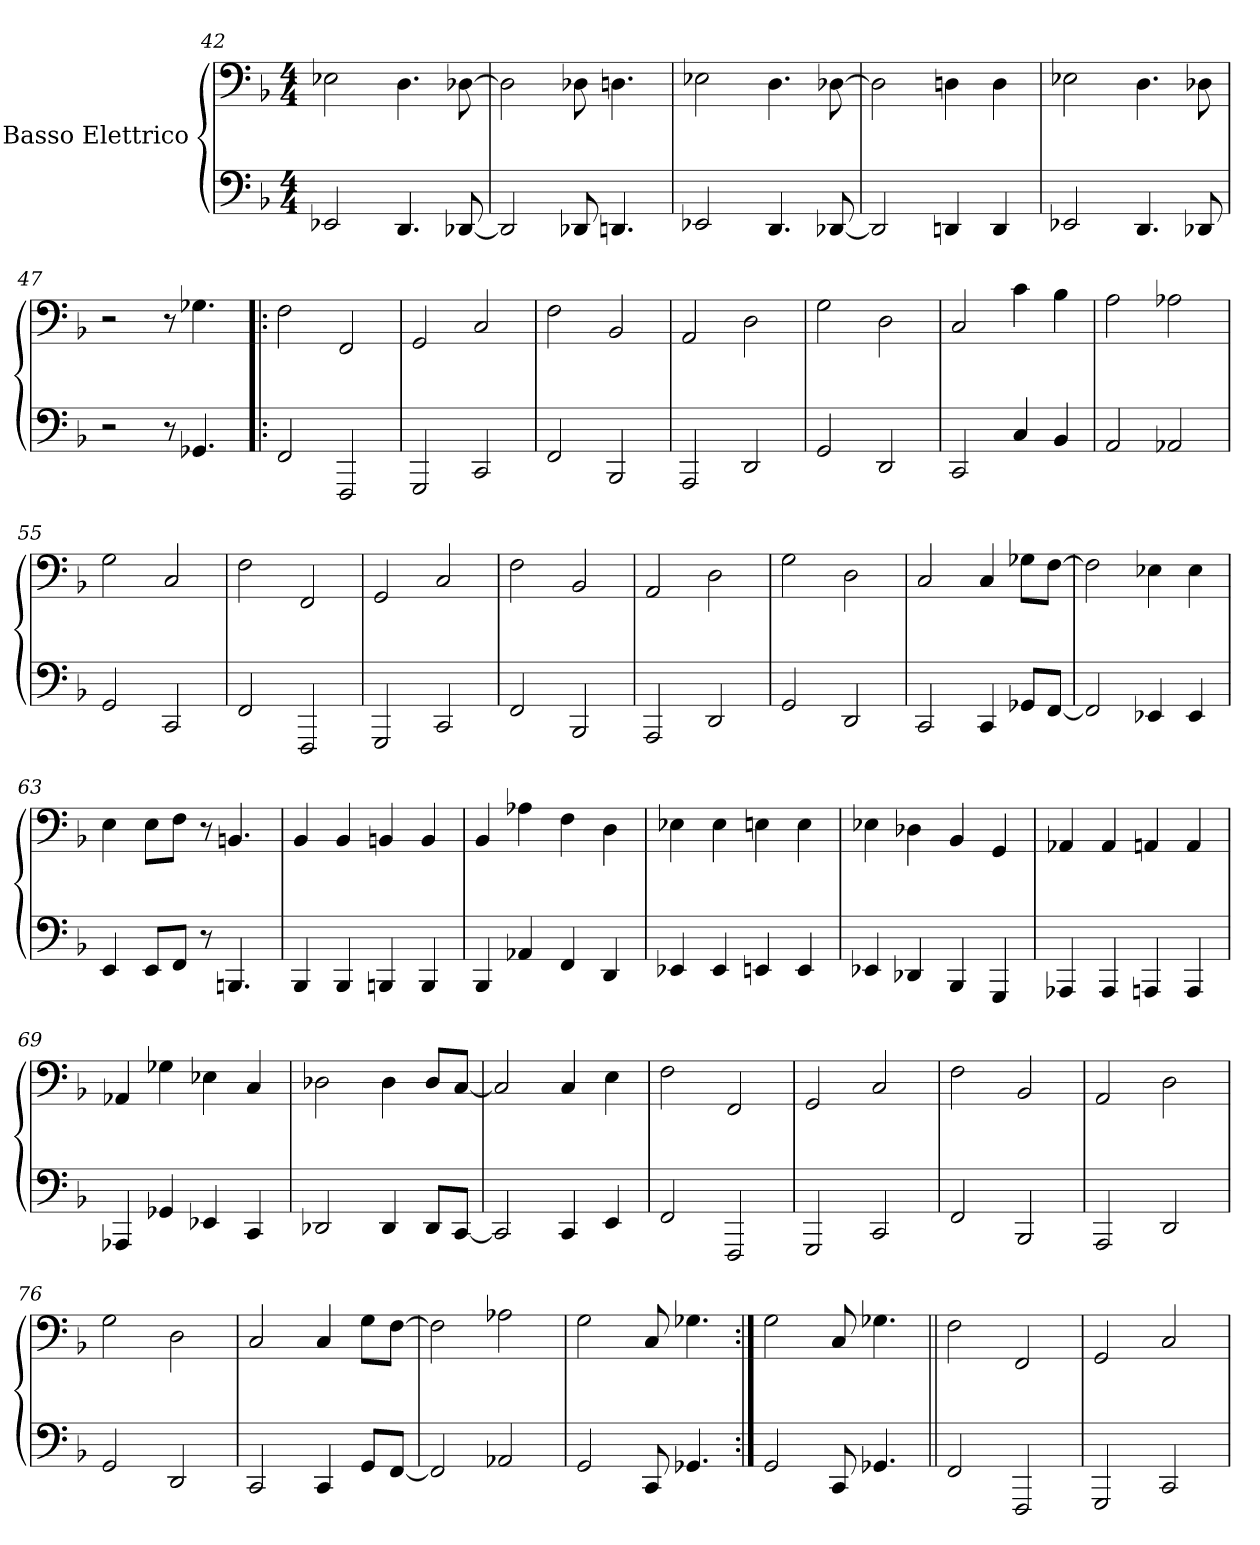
**kern	**kern
*part1	*part1
*staff2	*staff1
*I"Basso Elettrico	*
*	*clefF4
*ITrd7c12	*ITrd7c12
*k[b-]	*k[b-]
*F:	*F:
*M4/4	*M4/4
=42	=42
2EEE-X	2EE-X
4.DDD	4.DD
[8DDD-X	[8DD-X
=43	=43
2DDD-]	2DD-]
8DDD-X	8DD-X
4.DDDn	4.DDn
=44	=44
2EEE-X	2EE-X
4.DDD	4.DD
[8DDD-X	[8DD-X
=45	=45
2DDD-]	2DD-]
4DDD	4DD
4DDD	4DD
=46	=46
2EEE-X	2EE-X
4.DDD	4.DD
8DDD-X	8DD-X
=47	=47
2r	2r
8r	8r
4.GGG-X	4.GG-X
=48!|:	=48!|:
2FFF	2FF
2FFFF	2FFF
=49	=49
2GGGG	2GGG
2CCC	2CC
=50	=50
2FFF	2FF
2BBBB-	2BBB-
=51	=51
2AAAA	2AAA
2DDD	2DD
=52	=52
2GGG	2GG
2DDD	2DD
=53	=53
2CCC	2CC
4CC	4C
4BBB-	4BB-
=54	=54
2AAA	2AA
2AAA-X	2AA-X
=55	=55
2GGG	2GG
2CCC	2CC
=56	=56
2FFF	2FF
2FFFF	2FFF
=57	=57
2GGGG	2GGG
2CCC	2CC
=58	=58
2FFF	2FF
2BBBB-	2BBB-
=59	=59
2AAAA	2AAA
2DDD	2DD
=60	=60
2GGG	2GG
2DDD	2DD
=61	=61
2CCC	2CC
4CCC	4CC
8GGG-XL	8GG-XL
[8FFFJ	[8FFJ
=62	=62
2FFF]	2FF]
4EEE-X	4EE-X
4EEE-	4EE-
=63	=63
4EEE	4EE
8EEEL	8EEL
8FFFJ	8FFJ
8r	8r
4.BBBBn	4.BBBn
=64	=64
4BBBB-	4BBB-
4BBBB-	4BBB-
4BBBBn	4BBBn
4BBBB	4BBB
=65	=65
4BBBB-	4BBB-
4AAA-X	4AA-X
4FFF	4FF
4DDD	4DD
=66	=66
4EEE-X	4EE-X
4EEE-	4EE-
4EEEn	4EEn
4EEE	4EE
=67	=67
4EEE-X	4EE-X
4DDD-X	4DD-X
4BBBB-	4BBB-
4GGGG	4GGG
=68	=68
4AAAA-X	4AAA-X
4AAAA-	4AAA-
4AAAAn	4AAAn
4AAAA	4AAA
=69	=69
4AAAA-X	4AAA-X
4GGG-X	4GG-X
4EEE-X	4EE-X
4CCC	4CC
=70	=70
2DDD-X	2DD-X
4DDD-	4DD-
8DDD-L	8DD-L
[8CCCJ	[8CCJ
=71	=71
2CCC]	2CC]
4CCC	4CC
4EEE	4EE
=72	=72
2FFF	2FF
2FFFF	2FFF
=73	=73
2GGGG	2GGG
2CCC	2CC
=74	=74
2FFF	2FF
2BBBB-	2BBB-
=75	=75
2AAAA	2AAA
2DDD	2DD
=76	=76
2GGG	2GG
2DDD	2DD
=77	=77
2CCC	2CC
4CCC	4CC
8GGGL	8GGL
[8FFFJ	[8FFJ
=78	=78
2FFF]	2FF]
2AAA-X	2AA-X
=79	=79
2GGG	2GG
8CCC	8CC
4.GGG-X	4.GG-X
=80:|!	=80:|!
2GGG	2GG
8CCC	8CC
4.GGG-X	4.GG-X
=81||	=81||
2FFF	2FF
2FFFF	2FFF
=82	=82
2GGGG	2GGG
2CCC	2CC
=	=
*-	*-
